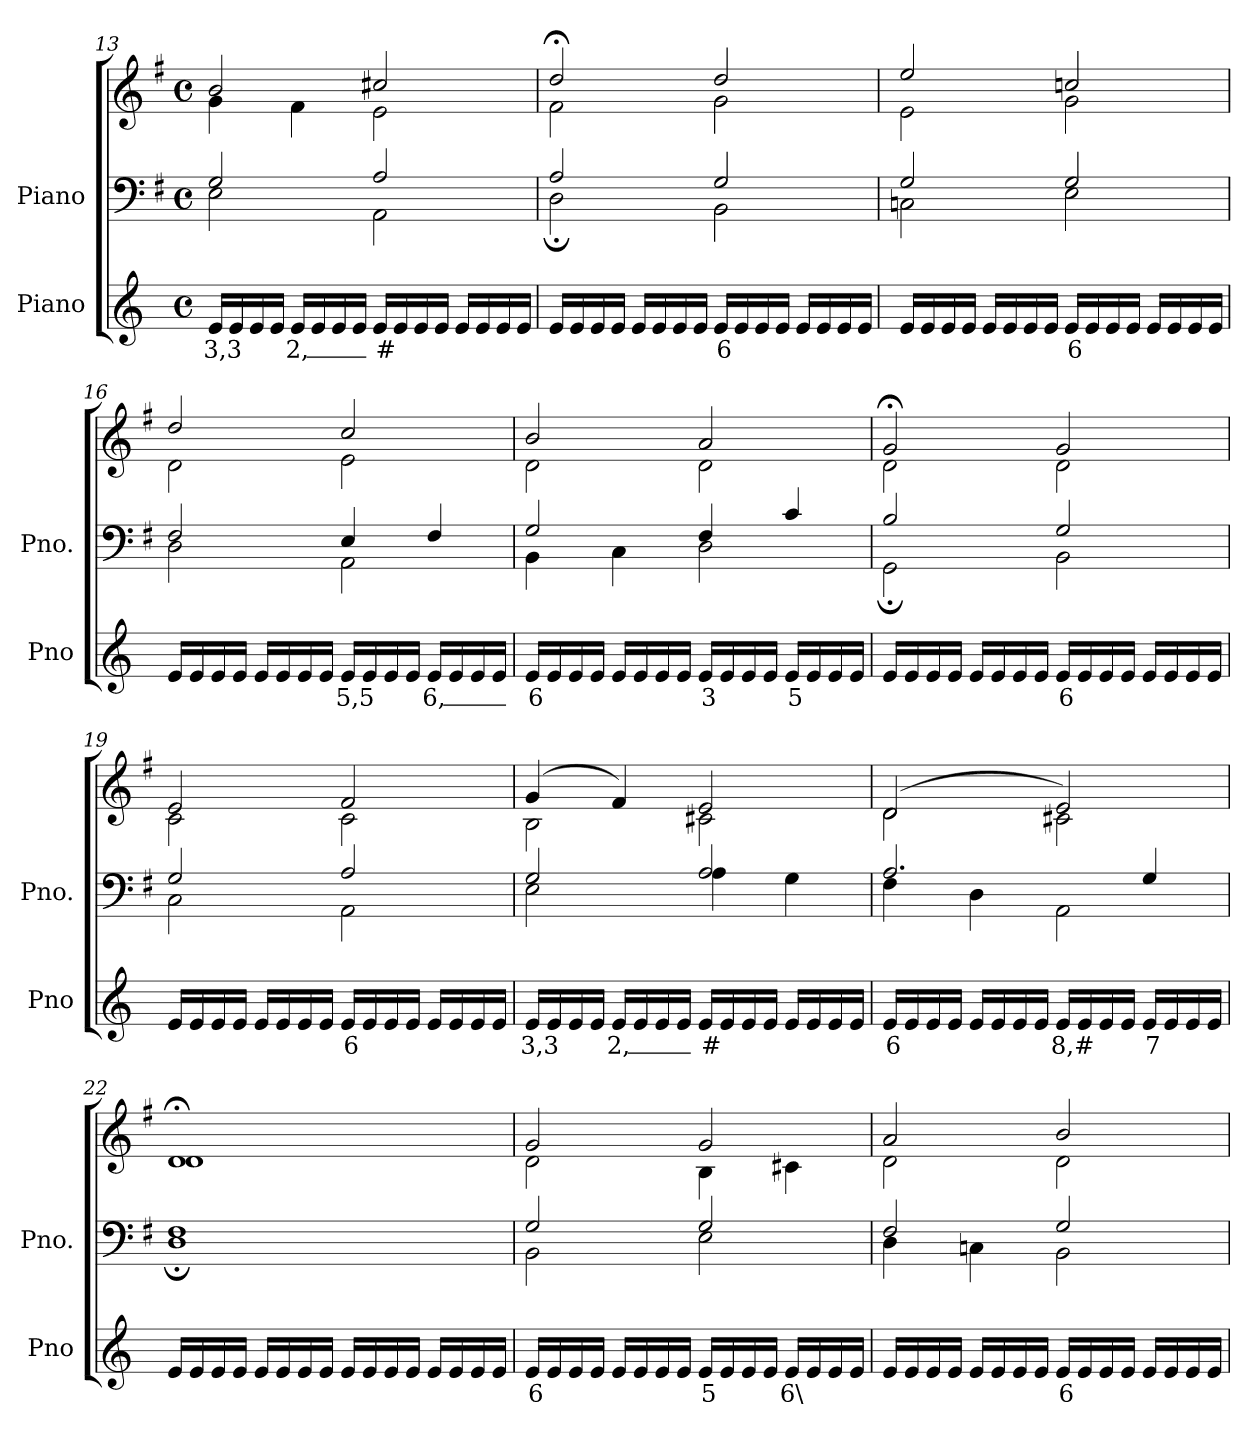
**kern	**text	**kern	**kern
*part2	*part2	*part1	*part1
*staff3	*staff3	*staff2	*staff1
*I"Piano	*	*I"Piano	*
*I'Pno	*	*I'Pno.	*
*clefG2	*	*clefF4	*clefG2
*k[]	*	*k[f#]	*k[f#]
*M4/4	*	*M4/4	*M4/4
*met(c)	*	*met(c)	*met(c)
=13	=13	=13	=13
!	!LO:LY:b	!	!
*	*	*^	*^
16e/LL	3,3	2G/	2E\	2b/	4g\
16e/	.	.	.	.	.
16e/	.	.	.	.	.
16e/JJ	.	.	.	.	.
!	!LO:LY:b	!	!	!	!
16e/LL	2,_	.	.	.	4f#\
16e/	.	.	.	.	.
16e/	.	.	.	.	.
16e/JJ	.	.	.	.	.
!	!LO:LY:b	!	!	!	!
16e/LL	#	2A/	2AA\	2cc#X/	2e\
16e/	.	.	.	.	.
16e/	.	.	.	.	.
16e/JJ	.	.	.	.	.
16e/LL	.	.	.	.	.
16e/	.	.	.	.	.
16e/	.	.	.	.	.
16e/JJ	.	.	.	.	.
=14	=14	=14	=14	=14	=14
16e/LL	.	2A/	2D;\	2dd;</	2f#\
16e/	.	.	.	.	.
16e/	.	.	.	.	.
16e/JJ	.	.	.	.	.
16e/LL	.	.	.	.	.
16e/	.	.	.	.	.
16e/	.	.	.	.	.
16e/JJ	.	.	.	.	.
!	!LO:LY:b	!	!	!	!
16e/LL	6	2G/	2BB\	2dd/	2g\
16e/	.	.	.	.	.
16e/	.	.	.	.	.
16e/JJ	.	.	.	.	.
16e/LL	.	.	.	.	.
16e/	.	.	.	.	.
16e/	.	.	.	.	.
16e/JJ	.	.	.	.	.
=15	=15	=15	=15	=15	=15
16e/LL	.	2G/	2Cn\	2ee/	2e\
16e/	.	.	.	.	.
16e/	.	.	.	.	.
16e/JJ	.	.	.	.	.
16e/LL	.	.	.	.	.
16e/	.	.	.	.	.
16e/	.	.	.	.	.
16e/JJ	.	.	.	.	.
!	!LO:LY:b	!	!	!	!
16e/LL	6	2G/	2E\	2ccn/	2g\
16e/	.	.	.	.	.
16e/	.	.	.	.	.
16e/JJ	.	.	.	.	.
16e/LL	.	.	.	.	.
16e/	.	.	.	.	.
16e/	.	.	.	.	.
16e/JJ	.	.	.	.	.
=16	=16	=16	=16	=16	=16
16e/LL	.	2F#/	2D\	2dd/	2d\
16e/	.	.	.	.	.
16e/	.	.	.	.	.
16e/JJ	.	.	.	.	.
16e/LL	.	.	.	.	.
16e/	.	.	.	.	.
16e/	.	.	.	.	.
16e/JJ	.	.	.	.	.
!	!LO:LY:b	!	!	!	!
16e/LL	5,5	4E/	2AA\	2cc/	2e\
16e/	.	.	.	.	.
16e/	.	.	.	.	.
16e/JJ	.	.	.	.	.
!	!LO:LY:b	!	!	!	!
16e/LL	6,_	4F#/	.	.	.
16e/	.	.	.	.	.
16e/	.	.	.	.	.
16e/JJ	.	.	.	.	.
=17	=17	=17	=17	=17	=17
!	!LO:LY:b	!	!	!	!
16e/LL	6	2G/	4BB\	2b/	2d\
16e/	.	.	.	.	.
16e/	.	.	.	.	.
16e/JJ	.	.	.	.	.
!	!LO:LY:b	!	!	!	!
16e/LL	_	.	4C\	.	.
16e/	.	.	.	.	.
16e/	.	.	.	.	.
16e/JJ	.	.	.	.	.
!	!LO:LY:b	!	!	!	!
16e/LL	3	4F#/	2D\	2a/	2d\
16e/	.	.	.	.	.
16e/	.	.	.	.	.
16e/JJ	.	.	.	.	.
!	!LO:LY:b	!	!	!	!
16e/LL	5	4c/	.	.	.
16e/	.	.	.	.	.
16e/	.	.	.	.	.
16e/JJ	.	.	.	.	.
=18	=18	=18	=18	=18	=18
16e/LL	.	2B/	2GG;\	2g;</	2d\
16e/	.	.	.	.	.
16e/	.	.	.	.	.
16e/JJ	.	.	.	.	.
16e/LL	.	.	.	.	.
16e/	.	.	.	.	.
16e/	.	.	.	.	.
16e/JJ	.	.	.	.	.
!	!LO:LY:b	!	!	!	!
16e/LL	6	2G/	2BB\	2g/	2d\
16e/	.	.	.	.	.
16e/	.	.	.	.	.
16e/JJ	.	.	.	.	.
16e/LL	.	.	.	.	.
16e/	.	.	.	.	.
16e/	.	.	.	.	.
16e/JJ	.	.	.	.	.
=19	=19	=19	=19	=19	=19
16e/LL	.	2G/	2C\	2e/	2c\
16e/	.	.	.	.	.
16e/	.	.	.	.	.
16e/JJ	.	.	.	.	.
16e/LL	.	.	.	.	.
16e/	.	.	.	.	.
16e/	.	.	.	.	.
16e/JJ	.	.	.	.	.
!	!LO:LY:b	!	!	!	!
16e/LL	6	2A/	2AA\	2f#/	2c\
16e/	.	.	.	.	.
16e/	.	.	.	.	.
16e/JJ	.	.	.	.	.
16e/LL	.	.	.	.	.
16e/	.	.	.	.	.
16e/	.	.	.	.	.
16e/JJ	.	.	.	.	.
=20	=20	=20	=20	=20	=20
!	!LO:LY:b	!	!	!	!
16e/LL	3,3	2G/	2E\	(>4g/	2B\
16e/	.	.	.	.	.
16e/	.	.	.	.	.
16e/JJ	.	.	.	.	.
!	!LO:LY:b	!	!	!	!
16e/LL	2,_	.	.	4f#/)	.
16e/	.	.	.	.	.
16e/	.	.	.	.	.
16e/JJ	.	.	.	.	.
!	!LO:LY:b	!	!	!	!
16e/LL	#	2A/	4A\	2e/	2c#X\
16e/	.	.	.	.	.
16e/	.	.	.	.	.
16e/JJ	.	.	.	.	.
!	!LO:LY:b	!	!	!	!
16e/LL	_	.	4G\	.	.
16e/	.	.	.	.	.
16e/	.	.	.	.	.
16e/JJ	.	.	.	.	.
=21	=21	=21	=21	=21	=21
!	!LO:LY:b	!	!	!	!
16e/LL	6	2.A/	4F#\	(>2d/	2d\
16e/	.	.	.	.	.
16e/	.	.	.	.	.
16e/JJ	.	.	.	.	.
16e/LL	.	.	4D\	.	.
16e/	.	.	.	.	.
16e/	.	.	.	.	.
16e/JJ	.	.	.	.	.
!	!LO:LY:b	!	!	!	!
16e/LL	8,#	.	2AA\	2e/)	2c#X\
16e/	.	.	.	.	.
16e/	.	.	.	.	.
16e/JJ	.	.	.	.	.
!	!LO:LY:b	!	!	!	!
16e/LL	7	4G/	.	.	.
16e/	.	.	.	.	.
16e/	.	.	.	.	.
16e/JJ	.	.	.	.	.
=22	=22	=22	=22	=22	=22
16e/LL	.	1F#	1D;	1d;<	1d
16e/	.	.	.	.	.
16e/	.	.	.	.	.
16e/JJ	.	.	.	.	.
16e/LL	.	.	.	.	.
16e/	.	.	.	.	.
16e/	.	.	.	.	.
16e/JJ	.	.	.	.	.
16e/LL	.	.	.	.	.
16e/	.	.	.	.	.
16e/	.	.	.	.	.
16e/JJ	.	.	.	.	.
16e/LL	.	.	.	.	.
16e/	.	.	.	.	.
16e/	.	.	.	.	.
16e/JJ	.	.	.	.	.
=23	=23	=23	=23	=23	=23
!	!LO:LY:b	!	!	!	!
16e/LL	6	2G/	2BB\	2g/	2d\
16e/	.	.	.	.	.
16e/	.	.	.	.	.
16e/JJ	.	.	.	.	.
16e/LL	.	.	.	.	.
16e/	.	.	.	.	.
16e/	.	.	.	.	.
16e/JJ	.	.	.	.	.
!	!LO:LY:b	!	!	!	!
16e/LL	5	2G/	2E\	2g/	4B\
16e/	.	.	.	.	.
16e/	.	.	.	.	.
16e/JJ	.	.	.	.	.
!	!LO:LY:b	!	!	!	!
16e/LL	6\	.	.	.	4c#X\
16e/	.	.	.	.	.
16e/	.	.	.	.	.
16e/JJ	.	.	.	.	.
=24	=24	=24	=24	=24	=24
16e/LL	.	2F#/	4D\	2a/	2d\
16e/	.	.	.	.	.
16e/	.	.	.	.	.
16e/JJ	.	.	.	.	.
!	!LO:LY:b	!	!	!	!
16e/LL	_	.	4Cn\	.	.
16e/	.	.	.	.	.
16e/	.	.	.	.	.
16e/JJ	.	.	.	.	.
!	!LO:LY:b	!	!	!	!
16e/LL	6	2G/	2BB\	2b/	2d\
16e/	.	.	.	.	.
16e/	.	.	.	.	.
16e/JJ	.	.	.	.	.
16e/LL	.	.	.	.	.
16e/	.	.	.	.	.
16e/	.	.	.	.	.
16e/JJ	.	.	.	.	.
*	*	*v	*v	*	*
*	*	*	*v	*v
=	=	=	=
*-	*-	*-	*-
